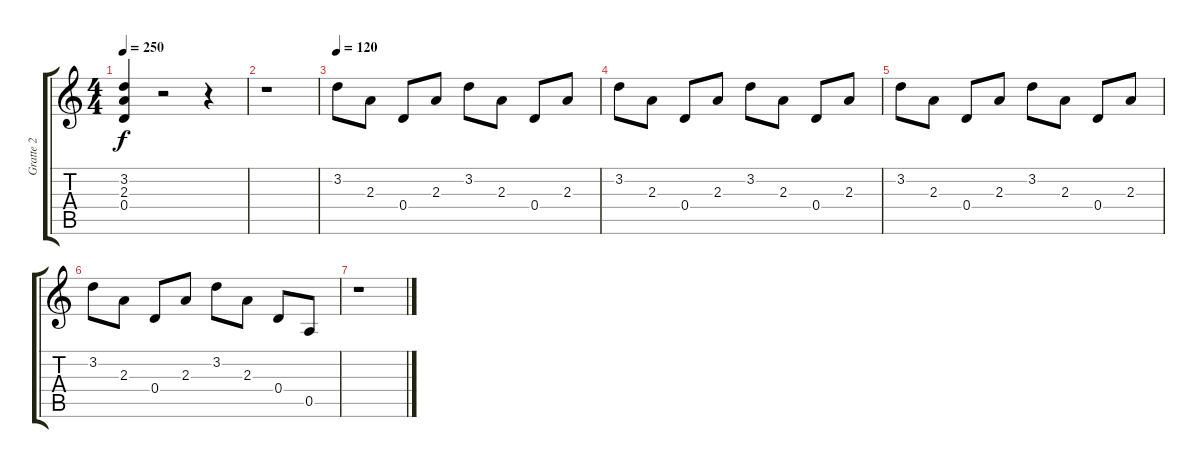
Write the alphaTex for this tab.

\track ("Gratte 2" "Gratte 2") {instrument distortionguitar}
\staff {score tabs}
\tuning (E4 B3 G3 D3 A2 E2) {hide}
\ts (4 4)
\tempo 250
\clef g2
\ks c
(3.2 2.3 0.4).4{dy f} r.2 r.4 |
r.1 |
\tempo 120
3.2.8{volume 4} 2.3.8 0.4.8 2.3.8 3.2.8 2.3.8 0.4.8 2.3.8 |
3.2.8 2.3.8 0.4.8 2.3.8 3.2.8 2.3.8 0.4.8 2.3.8 |
3.2.8 2.3.8 0.4.8 2.3.8 3.2.8 2.3.8 0.4.8 2.3.8 |
3.2.8 2.3.8 0.4.8 2.3.8 3.2.8 2.3.8 0.4.8 0.5.8 |
r.1
